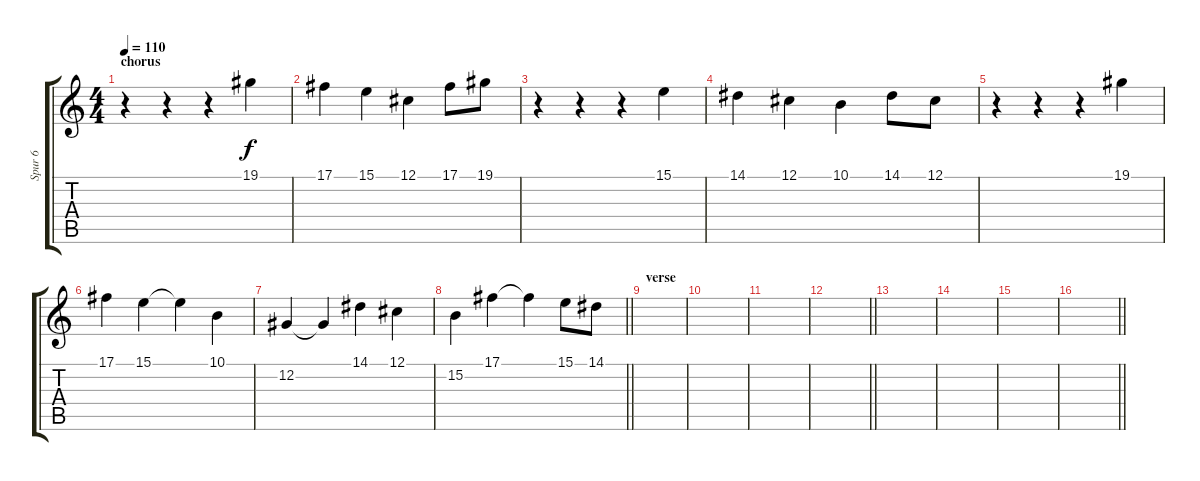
\track ("Spur 6" "Spur 6") {instrument pad1newage}
\staff {score tabs}
\tuning (Db4 Ab3 E3 B2 Gb2 Db2) {hide}
\ts (4 4)
\section ("" "chorus")
\tempo 110
\clef g2
\ks c
r.4{dy f} r.4 r.4 19.1.4 |
17.1.4 15.1.4 12.1.4 17.1.8 19.1.8 |
r.4 r.4 r.4 15.1.4 |
14.1.4 12.1.4 10.1.4 14.1.8 12.1.8 |
r.4 r.4 r.4 19.1.4 |
17.1.4 15.1.4 15.1{t}.4 10.1.4 |
12.2.4 12.2{t}.4 14.1.4 12.1.4 |
\barLineRight lightlight
15.2.4 17.1.4 17.1{t}.4 15.1.8 14.1.8 |
\section ("" "verse")
|
|
|
\barLineRight lightlight
|
\section ("" "")
|
|
|
\barLineRight lightlight
